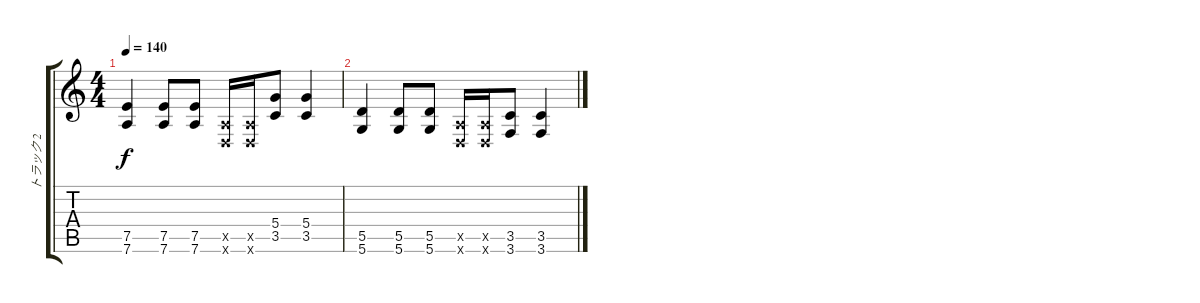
\track ("トラック 2" "トラック 2") {instrument acousticguitarsteel}
\staff {score tabs}
\tuning (E4 B3 G3 D3 A2 D2) {hide}
\ts (4 4)
\tempo 140
\clef g2
\ks c
(7.5 7.6).4{dy f} (7.5 7.6).8 (7.5 7.6).8 (0.5{x} 0.6{x}).16 (0.5{x} 0.6{x}).16 (5.4 3.5).8 (5.4 3.5).4 |
(5.5 5.6).4 (5.5 5.6).8 (5.5 5.6).8 (0.5{x} 0.6{x}).16 (0.5{x} 0.6{x}).16 (3.5 3.6).8 (3.5 3.6).4
